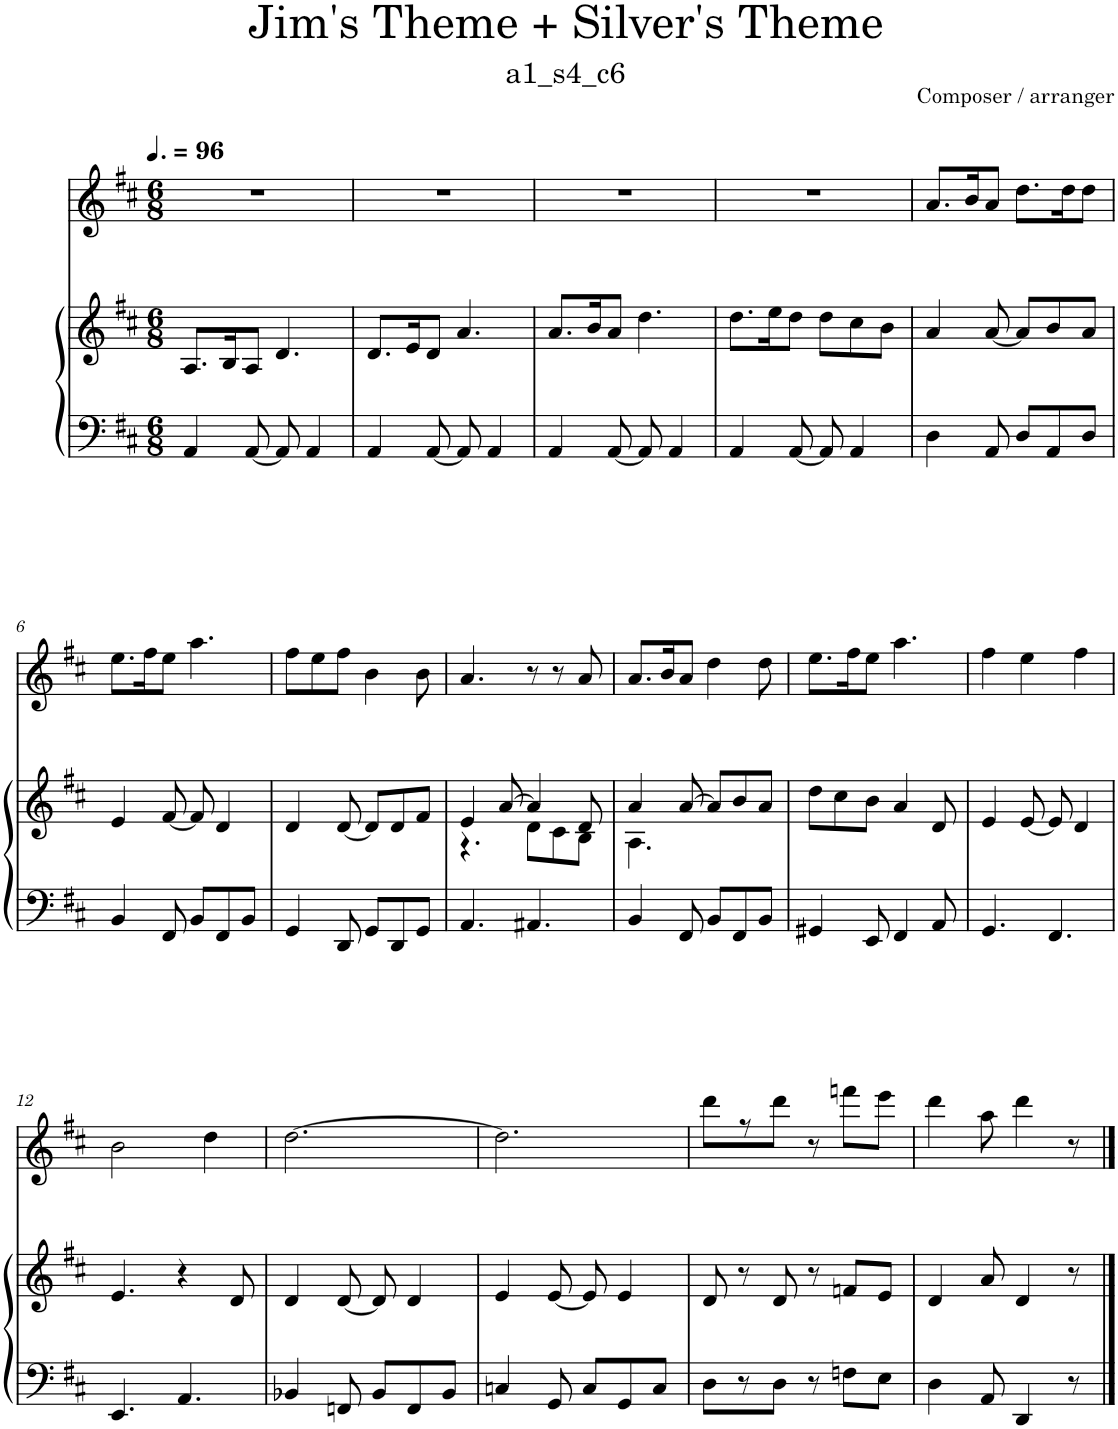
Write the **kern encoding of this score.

**kern	**kern	**kern
*part1	*part1	*part1
*staff3	*staff2	*staff1
*I"Piano	*	*
*I'Pno.	*	*
*clefF4	*clefG2	*clefG2
*k[f#c#]	*k[f#c#]	*k[f#c#]
*M6/8	*M6/8	*M6/8
*MM144	*MM144	*MM144
=1	=1	=1
4AA/	8.A/L	2.r
.	16B/K	.
[8AA/	8A/J	.
8AA/]	4.d/	.
4AA/	.	.
=2	=2	=2
4AA/	8.d/L	2.r
.	16e/K	.
[8AA/	8d/J	.
8AA/]	4.a/	.
4AA/	.	.
=3	=3	=3
4AA/	8.a/L	2.r
.	16b/K	.
[8AA/	8a/J	.
8AA/]	4.dd\	.
4AA/	.	.
=4	=4	=4
4AA/	8.dd\L	2.r
.	16ee\K	.
[8AA/	8dd\J	.
8AA/]	8dd\L	.
4AA/	8cc#\	.
.	8b\J	.
=5	=5	=5
4D\	4a/	8.a/L
.	.	16b/K
8AA/	[8a/	8a/J
8D/L	8a/L]	8.dd\L
8AA/	8b/	.
.	.	16dd\K
8D/J	8a/J	8dd\J
!!LO:LB:g=z
=6	=6	=6
4BB/	4e/	8.ee\L
.	.	16ff#\K
8FF#/	[8f#/	8ee\J
8BB/L	8f#/]	4.aa\
8FF#/	4d/	.
8BB/J	.	.
=7	=7	=7
4GG/	4d/	8ff#\L
.	.	8ee\
8DD/	[8d/	8ff#\J
8GG/L	8d/L]	4b\
8DD/	8d/	.
8GG/J	8f#/J	8b\
=8	=8	=8
*	*^	*
4.AA/	4e/	4.r	4.a/
.	[8a/	.	.
4.AA#X/	4a/]	8d\L	8r
.	.	8c#\	8r
.	8d/	8B\J	8a/
=9	=9	=9	=9
4BB/	4a/	4.A\	8.a/L
.	.	.	16b/K
8FF#/	[8a/	.	8a/J
8BB/L	8a/L]	4.ryy	4dd\
8FF#/	8b/	.	.
8BB/J	8a/J	.	8dd\
*	*v	*v	*
=10	=10	=10
4GG#X/	8dd\L	8.ee\L
.	8cc#\	.
.	.	16ff#\K
8EE/	8b\J	8ee\J
4FF#/	4a/	4.aa\
8AA/	8d/	.
=11	=11	=11
4.GG/	4e/	4ff#\
.	[8e/	4ee\
4.FF#/	8e/]	.
.	4d/	4ff#\
!!LO:LB:g=z
=12	=12	=12
4.EE/	4.e/	2b\
4.AA/	4r	.
.	.	4dd\
.	8d/	.
=13	=13	=13
4BB-X/	4d/	[2.dd\
8FFn/	[8d/	.
8BB-/L	8d/]	.
8FF/	4d/	.
8BB-/J	.	.
=14	=14	=14
4Cn/	4e/	2.dd\]
8GG/	[8e/	.
8C/L	8e/]	.
8GG/	4e/	.
8C/J	.	.
=15	=15	=15
8D\L	8d/	8ddd\L
8r	8r	8r
8D\J	8d/	8ddd\J
8r	8r	8r
8Fn\L	8fn/L	8fffn\L
8E\J	8e/J	8eee\J
=16	=16	=16
4D\	4d/	4ddd\
8AA/	8a/	8aa\
4DD/	4d/	4ddd\
8r	8r	8r
==	==	==
*-	*-	*-
